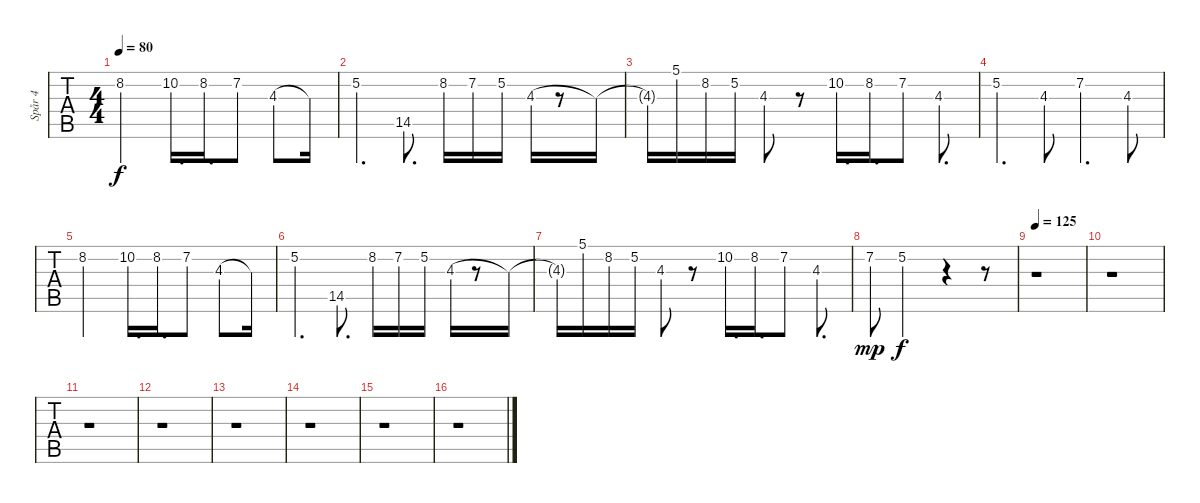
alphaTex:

\track ("Spår 4" "Spår 4") {instrument choiraahs}
\staff {tabs}
\tuning (E4 B3 G3 D3 A2 E2) {hide}
\ts (4 4)
\tempo 80
\clef g2
\ks c
8.2.2{dy f} 10.2.16{d} 8.2.16{d} 7.2.8 4.3.8 4.3{t}.16 |
5.2.4{d} 14.5.8{d} 8.2.16 7.2.16 5.2.16 4.3.16 r.8 4.3{t}.16 |
4.3{t}.16 5.1.16 8.2.16 5.2.16 4.3.8 r.8 10.2.16{d} 8.2.16{d} 7.2.8 4.3.8{d} |
5.2.4{d} 4.3.8 7.2.4{d} 4.3.8 |
8.2.2 10.2.16{d} 8.2.16{d} 7.2.8 4.3.8 4.3{t}.16 |
5.2.4{d} 14.5.8{d} 8.2.16 7.2.16 5.2.16 4.3.16 r.8 4.3{t}.16 |
4.3{t}.16 5.1.16 8.2.16 5.2.16 4.3.8 r.8 10.2.16{d} 8.2.16{d} 7.2.8 4.3.8{d} |
7.2.8{dy mp} 5.2.2{dy f} r.4 r.8 |
\tempo 125
r.1 |
r.1 |
r.1 |
r.1 |
r.1 |
r.1 |
r.1 |
r.1
